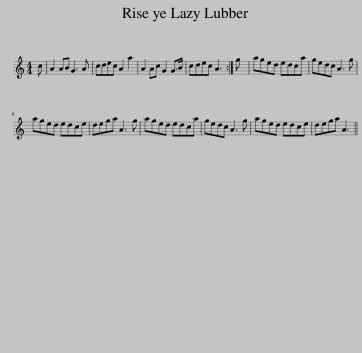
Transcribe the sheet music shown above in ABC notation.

X:1
L:1/8
M:4/4
I:linebreak $
K:C
V:1 treble
V:1
 c | A2 AB G3 A | cdec A2 a2 | A2 Ac G2 G>B | cdec A3 :| %5
 g | aged edca | gedc A3 g |$ aged edce | dega A3 g | %10
 aged edca | gedc A3 g | aged edce | dega A3 || %14
